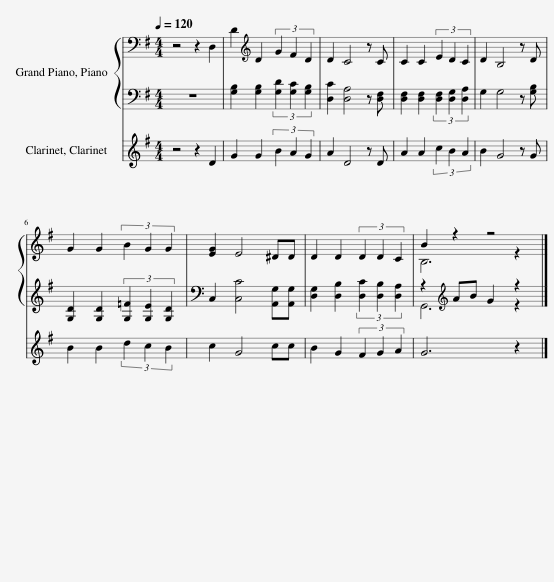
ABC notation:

X:1
%%score { ( 1 3 ) | ( 2 4 ) } 5
L:1/8
Q:1/4=120
M:4/4
I:linebreak $
K:G
V:1 bass
V:3 bass
V:2 bass
V:4 bass
V:5 treble
V:1
 z4 z2 D,2 | D2[K:treble] D2 (3G2 F2 D2 | D2 C4 z C | C2 C2 (3E2 D2 C2 | D2 B,4 z D |$ %5
 G2 G2 (3B2 G2 G2 | [EG]2 E4 ^DD | D2 D2 (3D2 D2 C2 | B2 z2 z4 |] %9
V:2
 z8 | [G,B,]2 [G,B,]2 (3[G,D]2 [G,C]2 [G,B,]2 | [D,C]2 [D,A,]4 z [D,F,] | [D,F,]2 [D,F,]2 (3[D,F,]2 [D,G,]2 [D,A,]2 | G,2 G,4 z [G,B,] |$ %5
 [G,D]2 [G,D]2 (3[G,=F]2 [G,E]2 [G,D]2 | C,2 [C,C]4 [A,,G,][A,,G,] | [D,G,]2 [D,B,]2 (3[D,C]2 [D,B,]2 [D,A,]2 | z2[K:treble] AB G2 z2 |] %9
V:3
 x8 | x2[K:treble] x6 | x8 | x8 | x8 |$ %5
 x8 | x8 | x8 | B,6 z2 |] %9
V:4
 x8 | x8 | x8 | x8 | x8 |$ %5
 x8 | x8 | x8 | G,,6[K:treble] z2 |] %9
V:5
 z4 z2 D2 | G2 G2 (3B2 A2 G2 | A2 D4 z D | A2 A2 (3c2 B2 A2 | B2 G4 z G |$ %5
 B2 B2 (3d2 c2 B2 | c2 G4 cc | B2 G2 (3F2 G2 A2 | G6 z2 |] %9
